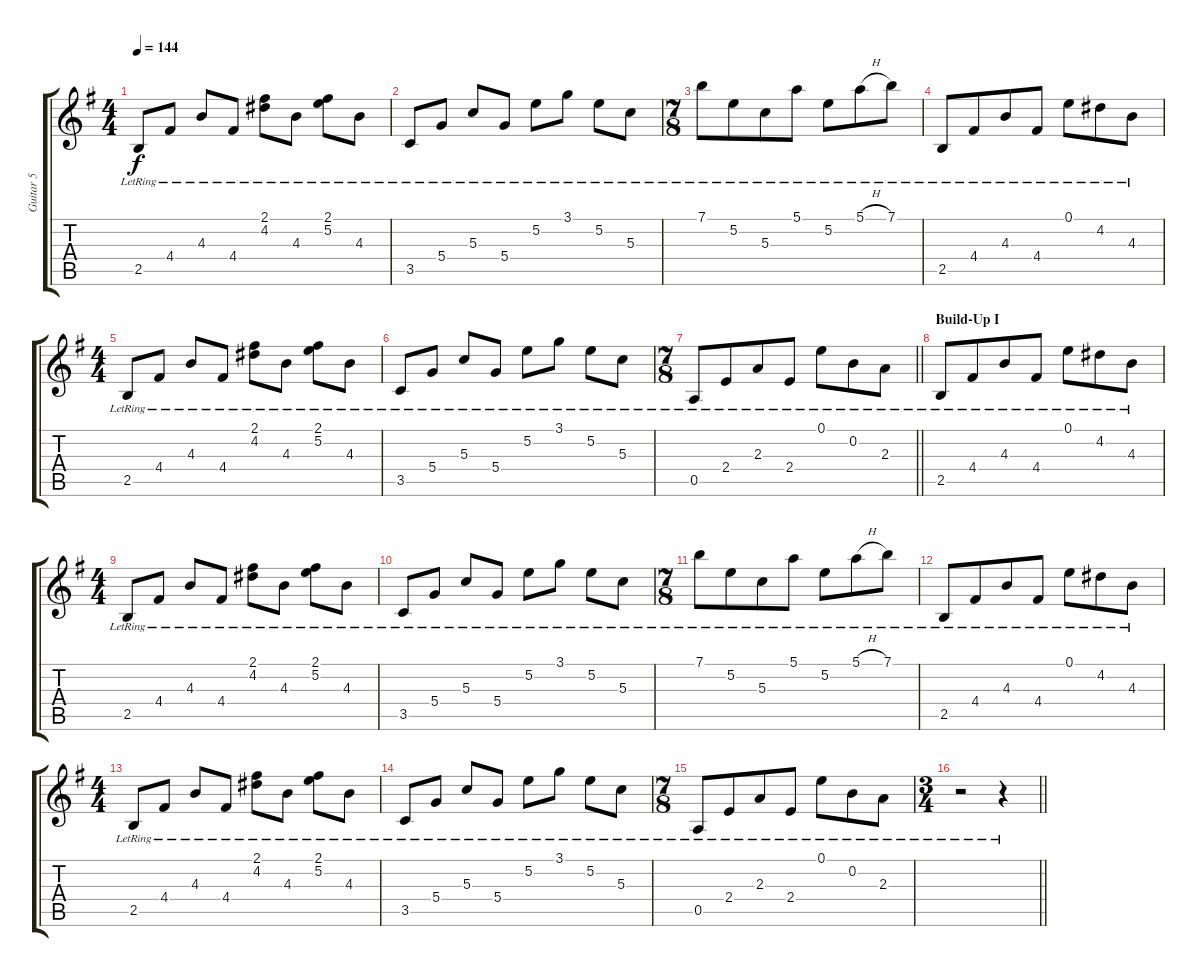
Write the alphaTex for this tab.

\track ("Guitar 5" "Guitar 5") {instrument acousticguitarsteel}
\staff {score tabs}
\tuning (E4 B3 G3 D3 A2 E2) {hide}
\ts (4 4)
\tempo 144
\clef g2
\ks eminor
2.5{lr}.8{dy f} 4.4{lr}.8 4.3{lr}.8 4.4{lr}.8 (2.1{lr} 4.2{lr}).8 4.3{lr}.8 (2.1{lr} 5.2{lr}).8 4.3{lr}.8 |
3.5{lr}.8 5.4{lr}.8 5.3{lr}.8 5.4{lr}.8 5.2{lr}.8 3.1{lr}.8 5.2{lr}.8 5.3{lr}.8 |
\ts (7 8)
7.1{lr}.8 5.2{lr}.8 5.3{lr}.8 5.1{lr}.8 5.2{lr}.8 5.1{h lr}.8 7.1{lr}.8 |
2.5{lr}.8 4.4{lr}.8 4.3{lr}.8 4.4{lr}.8 0.1{lr}.8 4.2{lr}.8 4.3{lr}.8 |
\ts (4 4)
2.5{lr}.8 4.4{lr}.8 4.3{lr}.8 4.4{lr}.8 (2.1{lr} 4.2{lr}).8 4.3{lr}.8 (2.1{lr} 5.2{lr}).8 4.3{lr}.8 |
3.5{lr}.8 5.4{lr}.8 5.3{lr}.8 5.4{lr}.8 5.2{lr}.8 3.1{lr}.8 5.2{lr}.8 5.3{lr}.8 |
\ts (7 8)
\barLineRight lightlight
0.5{lr}.8 2.4{lr}.8 2.3{lr}.8 2.4{lr}.8 0.1{lr}.8 0.2{lr}.8 2.3{lr}.8 |
\section ("" "Build-Up I")
2.5{lr}.8 4.4{lr}.8 4.3{lr}.8 4.4{lr}.8 0.1{lr}.8 4.2{lr}.8 4.3{lr}.8 |
\ts (4 4)
2.5{lr}.8 4.4{lr}.8 4.3{lr}.8 4.4{lr}.8 (2.1{lr} 4.2{lr}).8 4.3{lr}.8 (2.1{lr} 5.2{lr}).8 4.3{lr}.8 |
3.5{lr}.8 5.4{lr}.8 5.3{lr}.8 5.4{lr}.8 5.2{lr}.8 3.1{lr}.8 5.2{lr}.8 5.3{lr}.8 |
\ts (7 8)
7.1{lr}.8 5.2{lr}.8 5.3{lr}.8 5.1{lr}.8 5.2{lr}.8 5.1{h lr}.8 7.1{lr}.8 |
2.5{lr}.8 4.4{lr}.8 4.3{lr}.8 4.4{lr}.8 0.1{lr}.8 4.2{lr}.8 4.3{lr}.8 |
\ts (4 4)
2.5{lr}.8 4.4{lr}.8 4.3{lr}.8 4.4{lr}.8 (2.1{lr} 4.2{lr}).8 4.3{lr}.8 (2.1{lr} 5.2{lr}).8 4.3{lr}.8 |
3.5{lr}.8 5.4{lr}.8 5.3{lr}.8 5.4{lr}.8 5.2{lr}.8 3.1{lr}.8 5.2{lr}.8 5.3{lr}.8 |
\ts (7 8)
0.5{lr}.8 2.4{lr}.8 2.3{lr}.8 2.4{lr}.8 0.1{lr}.8 0.2{lr}.8 2.3{lr}.8 |
\ts (3 4)
\barLineRight lightlight
r.2 r.4
